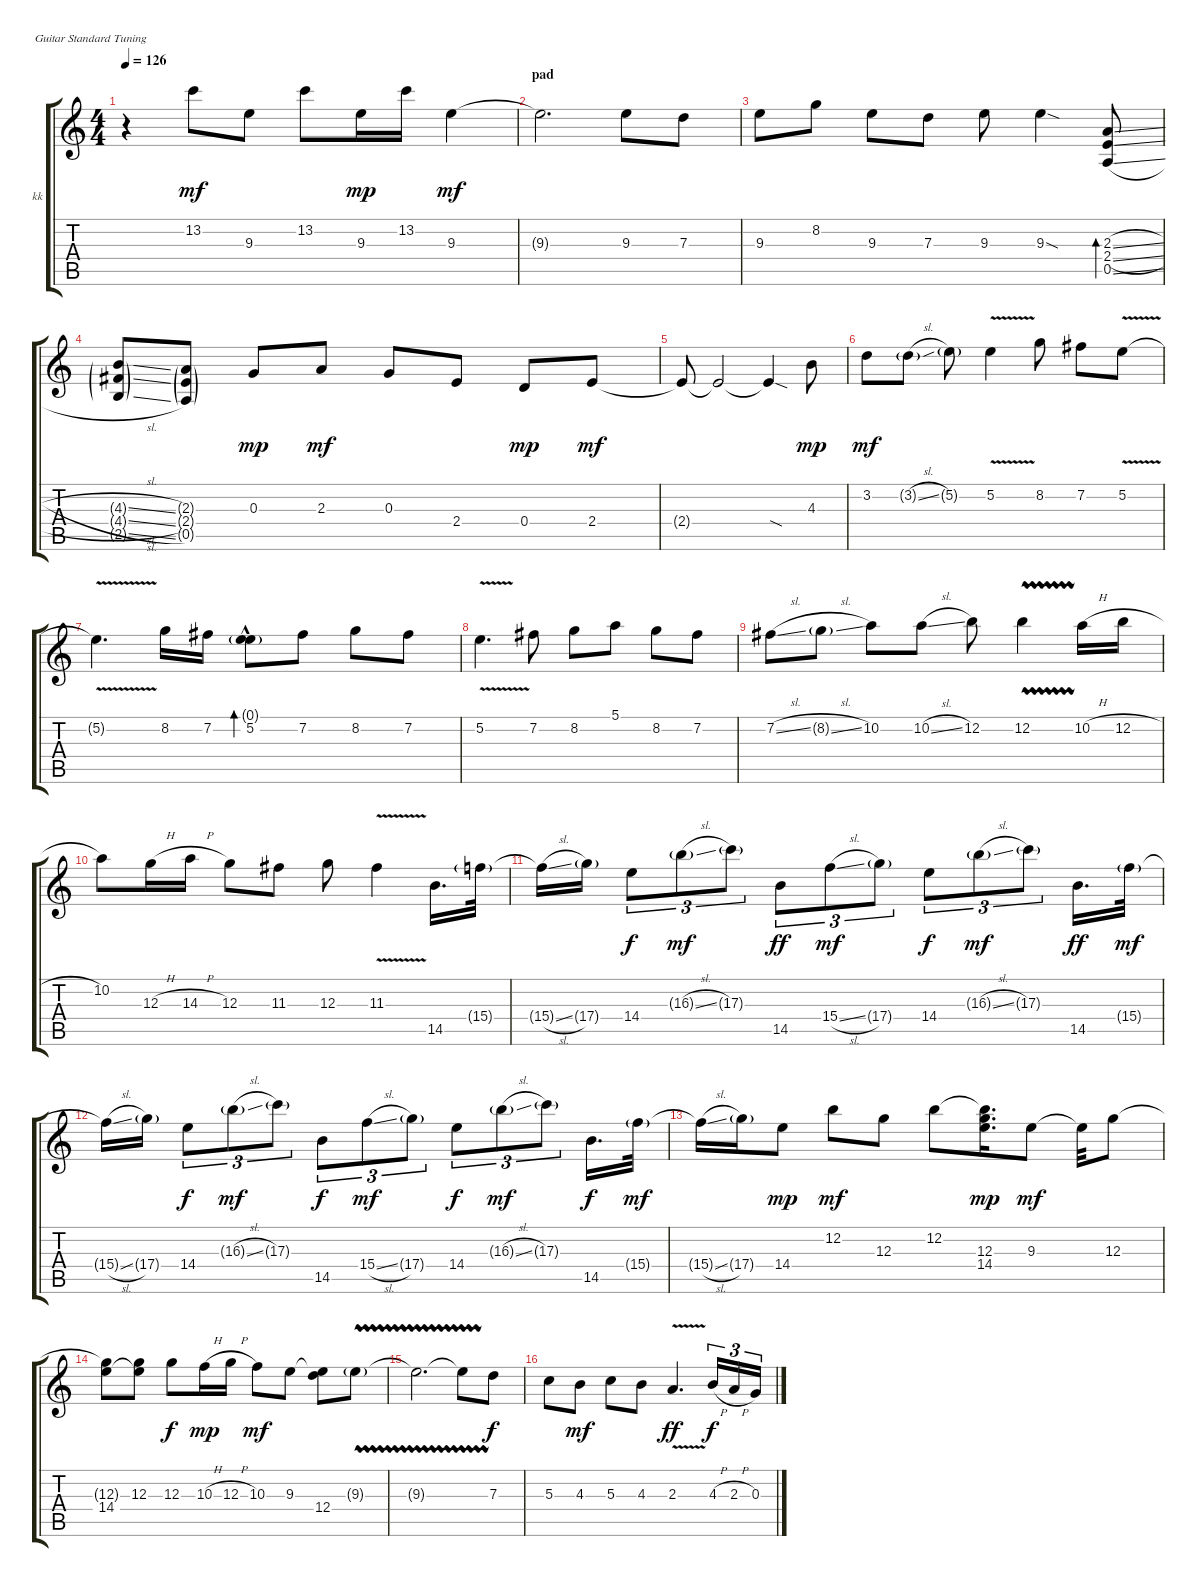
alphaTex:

\bracketExtendMode groupsimilarinstruments
\firstSystemTrackNameOrientation horizontal
\otherSystemsTrackNameOrientation horizontal
\track ("intro / rythm / solo - kk" "kk") {instrument electricguitarclean}
\staff {score tabs}
\tuning (E4 B3 G3 D3 A2 E2)
\ts (4 4)
\tempo 126
\clef g2
\ks c
r.4{dy mf} 13.2.8 9.3.8 13.2.8 9.3.16{dy mp} 13.2.16 9.3.4{dy mf} |
\section ("" "pad")
9.3{t}.2{d} 9.3.8 7.3.8 |
9.3.8 8.2.8 9.3.8 7.3.8 9.3.8 9.3{sod}.4 (2.3{sl} 2.4{sl} 0.5{sl}).8{bd 118} |
(4.4{sl g} 4.3{sl g} 2.5{sl g}).8 (0.5{g} 2.4{g} 2.3{g}).8 0.3.8{dy mp} 2.3.8{dy mf} 0.3.8 2.4.8 0.4.8{dy mp} 2.4.8{dy mf} |
2.4{t}.8 2.4{t}.2 2.4{sod t}.4 4.3.8{dy mp} |
3.2.8{dy mf} 3.2{sl g}.8 5.2{g}.8 5.2{v}.4 8.2.8 7.2.8 5.2{v}.8 |
5.2{v t}.4{d} 8.2.16 7.2.16 (5.2{hac} 0.1{g}).8{bd 70} 7.2.8 8.2.8 7.2.8 |
5.2{v}.4{d} 7.2.8 8.2.8 5.1.8 8.2.8 7.2.8 |
7.2{sl}.8 8.2{sl g}.8 10.2.8 10.2{sl}.8 12.2.8 12.2{vw}.4 10.2{h}.16 12.2{h}.16 |
10.2.8 12.3{h}.16 14.3{h}.16 12.3.8 11.3.8 12.3.8 11.3{v}.4 14.5.16{d} 15.4{g}.32 |
15.4{sl t}.16 17.4{g}.16 14.4.8{tu (3 2) dy f} 16.3{sl g}.8{tu (3 2) dy mf} 17.3{g}.8{tu (3 2)} 14.5.8{tu (3 2) dy ff} 15.4{sl}.8{tu (3 2) dy mf} 17.4{g}.8{tu (3 2)} 14.4.8{tu (3 2) dy f} 16.3{sl g}.8{tu (3 2) dy mf} 17.3{g}.8{tu (3 2)} 14.5.16{d dy ff} 15.4{g}.32{dy mf} |
15.4{sl t}.16 17.4{g}.16 14.4.8{tu (3 2) dy f} 16.3{sl g}.8{tu (3 2) dy mf} 17.3{g}.8{tu (3 2)} 14.5.8{tu (3 2) dy f} 15.4{sl}.8{tu (3 2) dy mf} 17.4{g}.8{tu (3 2)} 14.4.8{tu (3 2) dy f} 16.3{sl g}.8{tu (3 2) dy mf} 17.3{g}.8{tu (3 2)} 14.5.16{d dy f} 15.4{g}.32{dy mf} |
15.4{sl t}.16 17.4{g}.16 14.4.8{dy mp} 12.2.8{dy mf} 12.3.8 12.2.8 (12.3 14.4 12.2{t}).16{d dy mp} 9.3.8{dy mf} 9.3{t}.32 12.3.8 |
(14.4 12.3{t}).8 (12.3 14.4{t}).8 12.3.8{dy f} 10.3{h}.16{dy mp} 12.3{h}.16 10.3.8{dy mf} 9.3.8 (12.4 9.3{t}).8 9.3{vw g}.8 |
9.3{vw t}.2{d} 9.3{vw t}.8 7.3.8{dy f} |
5.3.8 4.3.8{dy mf} 5.3.8 4.3.8 2.3{v}.4{d dy ff} 4.3{h}.16{tu (3 2) dy f} 2.3{h}.16{tu (3 2)} 0.3{h}.16{tu (3 2)}
